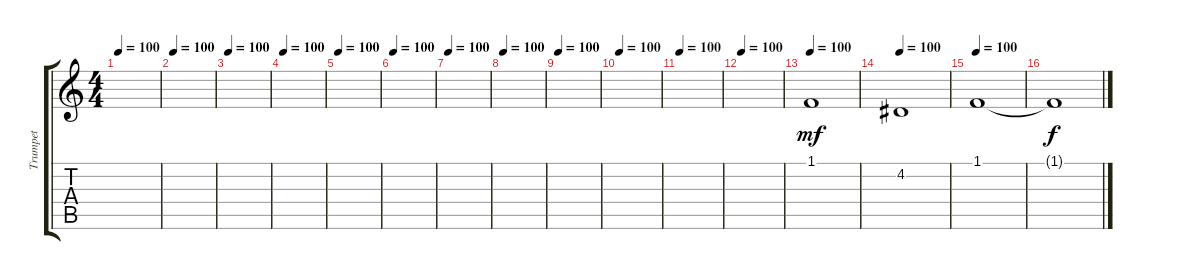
\track ("Trumpet" "Trumpet") {instrument trumpet}
\staff {score tabs}
\tuning (E4 B3 G3 D3 A2 E2) {hide}
\ts (4 4)
\tempo 100
\clef g2
\ks c
|
\tempo 100
|
\tempo 100
|
\tempo 100
|
\tempo 100
|
\tempo 100
|
\tempo 100
|
\tempo 100
|
\tempo 100
|
\tempo 100
|
\tempo 100
|
\tempo 100
|
\tempo 100
1.1.1{dy mf} |
\tempo 100
4.2.1 |
\tempo 100
1.1.1 |
1.1{t}.1{dy f}
